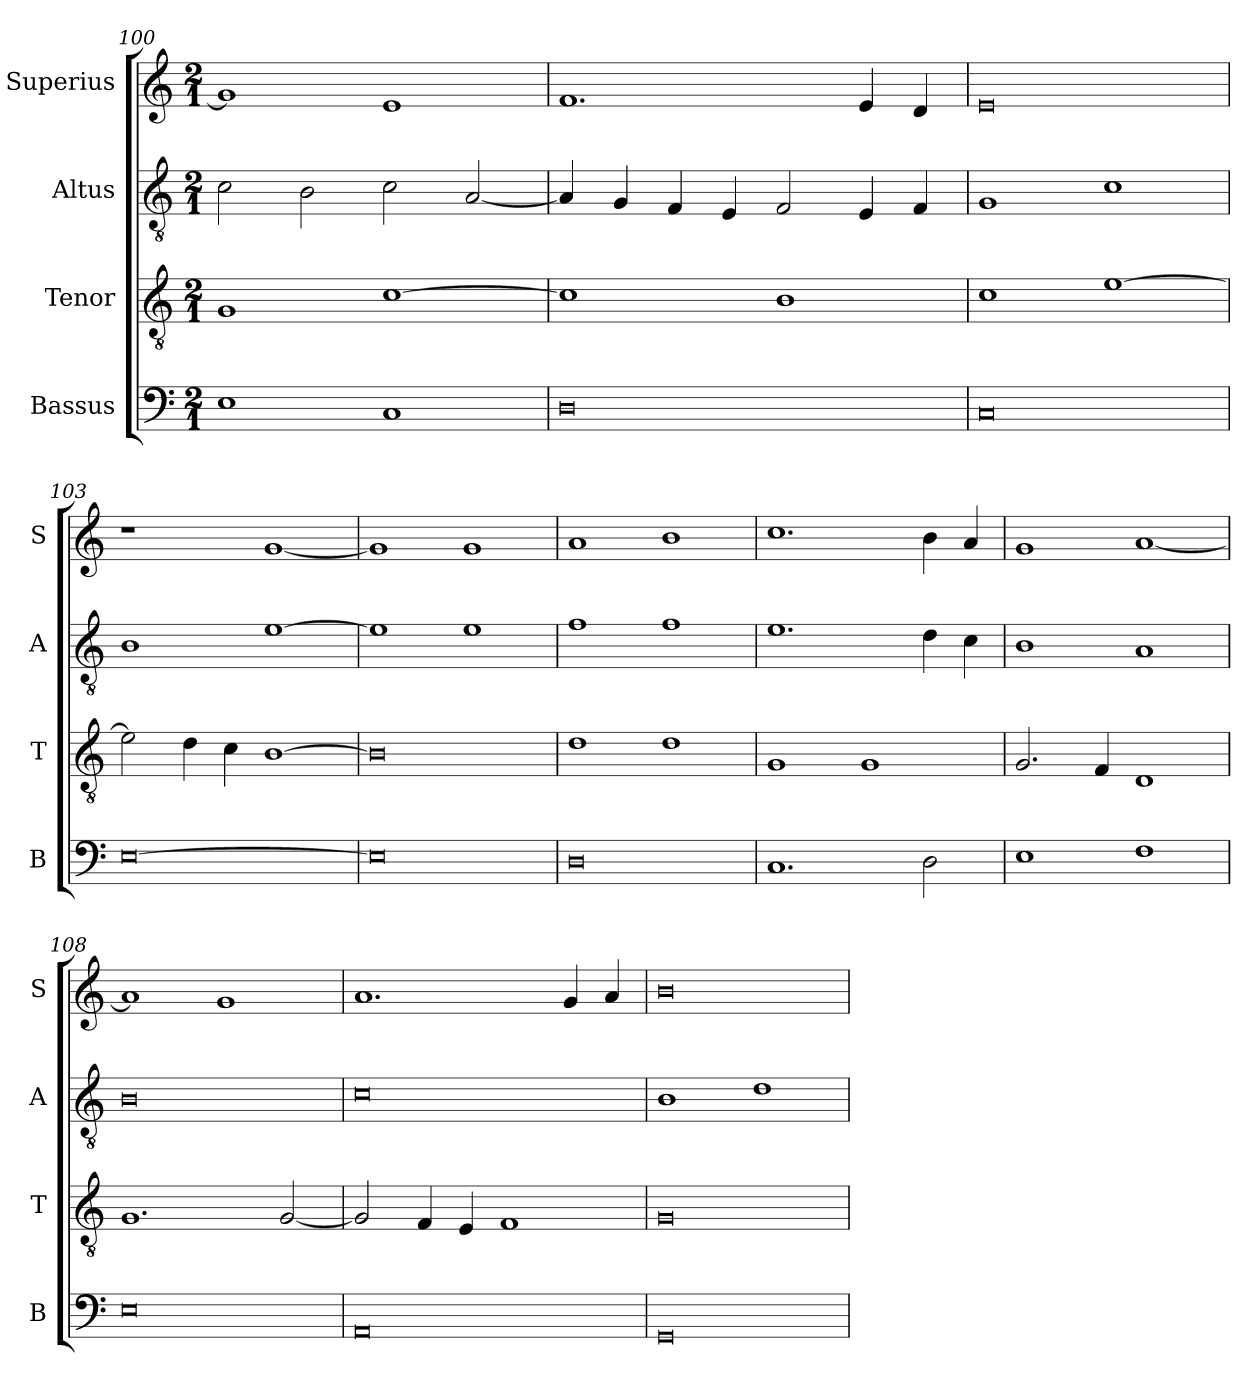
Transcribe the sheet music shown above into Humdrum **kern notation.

**kern	**kern	**kern	**kern
*part4	*part3	*part2	*part1
*staff4	*staff3	*staff2	*staff1
*I"Bassus	*I"Tenor	*I"Altus	*I"Superius
*I'B	*I'T	*I'A	*I'S
*clefF4	*clefGv2	*clefGv2	*clefG2
*k[]	*k[]	*k[]	*k[]
*M2/1	*M2/1	*M2/1	*M2/1
=100	=100	=100	=100
1E	1G	2c\	1g]
.	.	2B\	.
1C	[1c	2c\	1e
.	.	[2A/	.
=101	=101	=101	=101
0D	1c]	4A/]	1.f
.	.	4G/	.
.	.	4F/	.
.	.	4E/	.
.	1B	2F/	.
.	.	4E/	4e/
.	.	4F/	4d/
=102	=102	=102	=102
0C	1c	1G	0e
.	[1e	1c	.
=103	=103	=103	=103
[0E	2e\]	1B	1r
.	4d\	.	.
.	4c\	.	.
.	[1B	[1e	[1g
=104	=104	=104	=104
0E]	0B]	1e]	1g]
.	.	1e	1g
=105	=105	=105	=105
0D	1d	1f	1a
.	1d	1f	1b
=106	=106	=106	=106
1.C	1G	1.e	1.cc
.	1G	.	.
2D\	.	4d\	4b\
.	.	4c\	4a/
=107	=107	=107	=107
1E	2.G/	1B	1g
.	4F/	.	.
1F	1D	1A	[1a
=108	=108	=108	=108
0E	1.G	0B	1a]
.	.	.	1g
.	[2G/	.	.
=109	=109	=109	=109
0AA	2G/]	0c	1.a
.	4F/	.	.
.	4E/	.	.
.	1F	.	.
.	.	.	4g/
.	.	.	4a/
=110	=110	=110	=110
0GG	0G	1B	0b
.	.	1d	.
=	=	=	=
*-	*-	*-	*-
